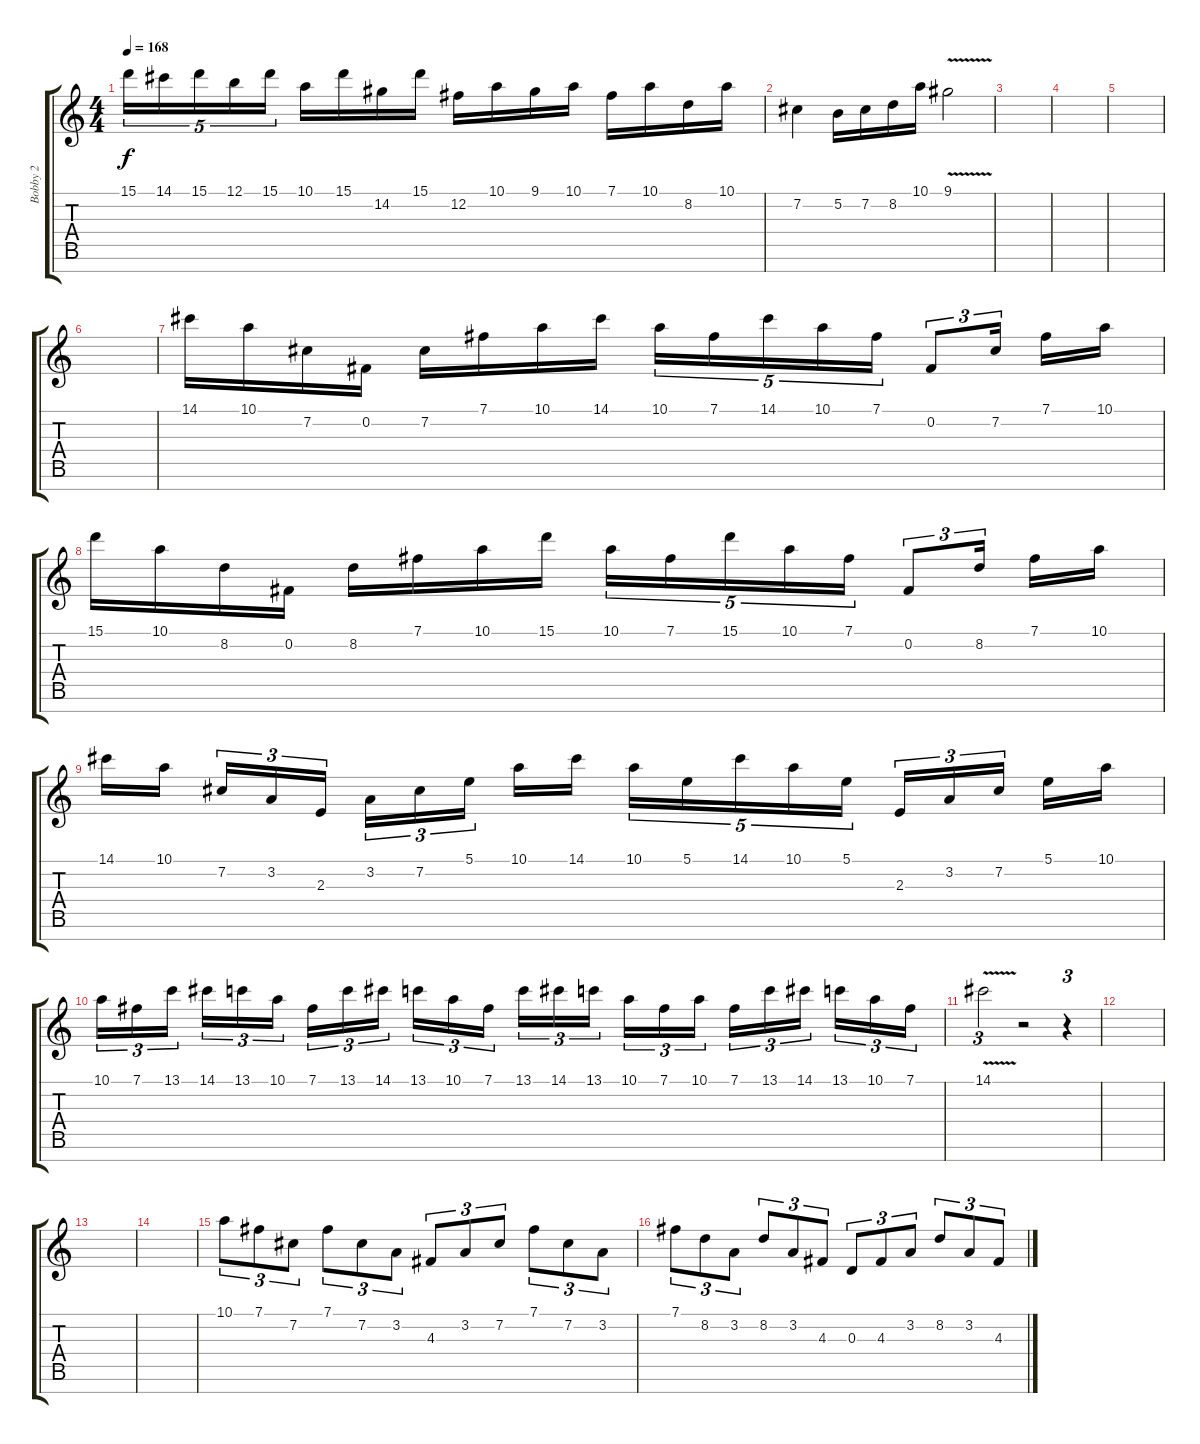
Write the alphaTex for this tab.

\track ("Bobby 2" "Bobby 2") {instrument lead2sawtooth}
\staff {score tabs}
\tuning (B4 Gb4 D4 A3 E3 B2 Gb2) {hide}
\ts (4 4)
\tempo 168
\clef g2
\ks c
15.1{t}.16{tu (5 4) dy f} 14.1.16{tu (5 4)} 15.1.16{tu (5 4)} 12.1.16{tu (5 4)} 15.1.16{tu (5 4)} 10.1.16 15.1.16 14.2.16 15.1.16 12.2.16 10.1.16 9.1.16 10.1.16 7.1.16 10.1.16 8.2.16 10.1.16 |
7.2.4 5.2.16 7.2.16 8.2.16 10.1.16 9.1{v}.2 |
|
|
|
|
14.1.16 10.1.16 7.2.16 0.2.16 7.2.16 7.1.16 10.1.16 14.1.16 10.1.16{tu (5 4)} 7.1.16{tu (5 4)} 14.1.16{tu (5 4)} 10.1.16{tu (5 4)} 7.1.16{tu (5 4)} 0.2.8{tu (3 2)} 7.2.16{tu (3 2)} 7.1.16 10.1.16 |
15.1.16 10.1.16 8.2.16 0.2.16 8.2.16 7.1.16 10.1.16 15.1.16 10.1.16{tu (5 4)} 7.1.16{tu (5 4)} 15.1.16{tu (5 4)} 10.1.16{tu (5 4)} 7.1.16{tu (5 4)} 0.2.8{tu (3 2)} 8.2.16{tu (3 2)} 7.1.16 10.1.16 |
14.1.16 10.1.16 7.2.16{tu (3 2)} 3.2.16{tu (3 2)} 2.3.16{tu (3 2)} 3.2.16{tu (3 2)} 7.2.16{tu (3 2)} 5.1.16{tu (3 2)} 10.1.16 14.1.16 10.1.16{tu (5 4)} 5.1.16{tu (5 4)} 14.1.16{tu (5 4)} 10.1.16{tu (5 4)} 5.1.16{tu (5 4)} 2.3.16{tu (3 2)} 3.2.16{tu (3 2)} 7.2.16{tu (3 2)} 5.1.16 10.1.16 |
10.1.16{tu (3 2)} 7.1.16{tu (3 2)} 13.1.16{tu (3 2)} 14.1.16{tu (3 2)} 13.1.16{tu (3 2)} 10.1.16{tu (3 2)} 7.1.16{tu (3 2)} 13.1.16{tu (3 2)} 14.1.16{tu (3 2)} 13.1.16{tu (3 2)} 10.1.16{tu (3 2)} 7.1.16{tu (3 2)} 13.1.16{tu (3 2)} 14.1.16{tu (3 2)} 13.1.16{tu (3 2)} 10.1.16{tu (3 2)} 7.1.16{tu (3 2)} 10.1.16{tu (3 2)} 7.1.16{tu (3 2)} 13.1.16{tu (3 2)} 14.1.16{tu (3 2)} 13.1.16{tu (3 2)} 10.1.16{tu (3 2)} 7.1.16{tu (3 2)} |
14.1{v}.2{tu (3 2)} r.2 r.4{tu (3 2)} |
|
|
|
10.1.8{tu (3 2) volume 6} 7.1.8{tu (3 2)} 7.2.8{tu (3 2)} 7.1.8{tu (3 2)} 7.2.8{tu (3 2)} 3.2.8{tu (3 2)} 4.3.8{tu (3 2)} 3.2.8{tu (3 2)} 7.2.8{tu (3 2)} 7.1.8{tu (3 2)} 7.2.8{tu (3 2)} 3.2.8{tu (3 2)} |
7.1.8{tu (3 2)} 8.2.8{tu (3 2)} 3.2.8{tu (3 2)} 8.2.8{tu (3 2)} 3.2.8{tu (3 2)} 4.3.8{tu (3 2)} 0.3.8{tu (3 2)} 4.3.8{tu (3 2)} 3.2.8{tu (3 2)} 8.2.8{tu (3 2)} 3.2.8{tu (3 2)} 4.3.8{tu (3 2)}
